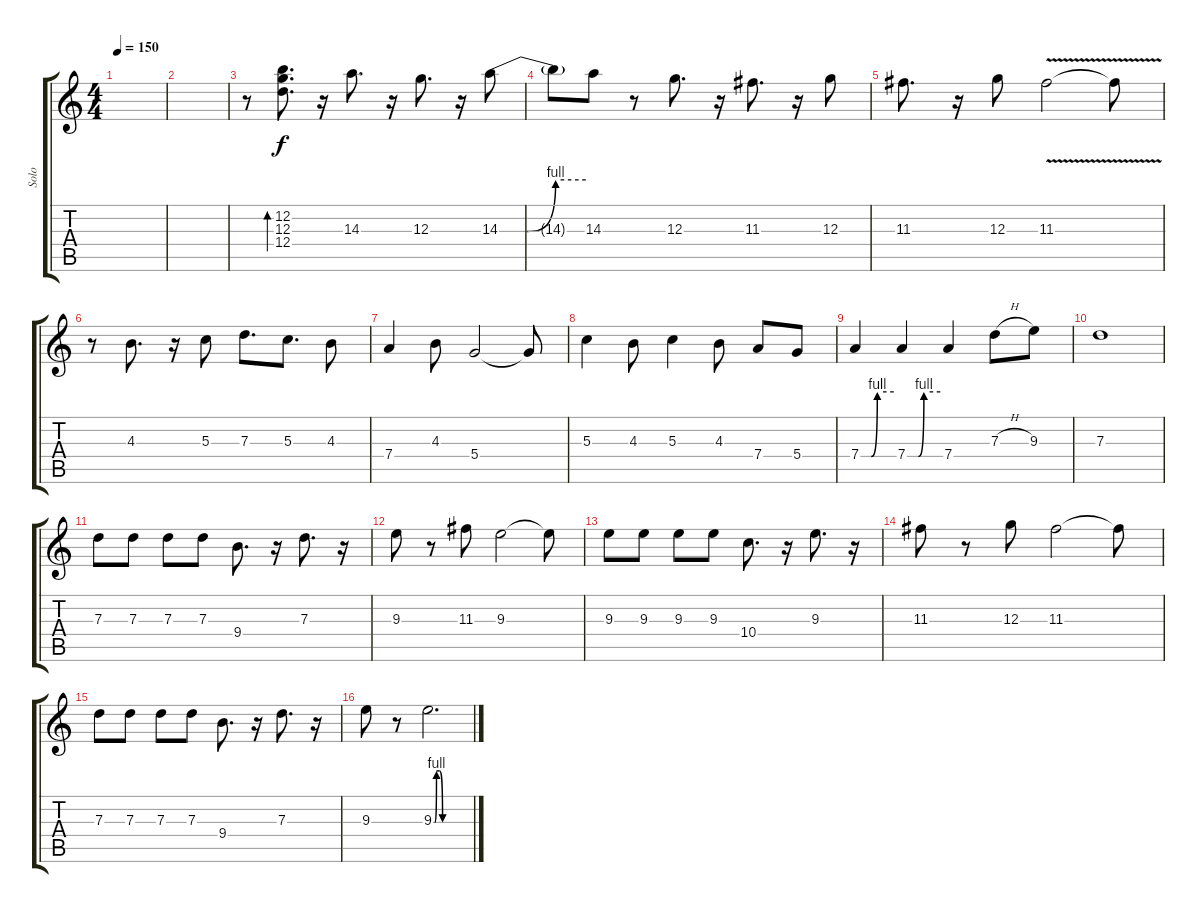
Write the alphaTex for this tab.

\track ("Solo" "Solo") {instrument overdrivenguitar}
\staff {score tabs}
\tuning (E4 B3 G3 D3 A2 E2) {hide}
\ts (4 4)
\tempo 150
\clef g2
\ks c
|
|
r.8 (12.2 12.3 12.4).8{d bd 480} r.16 14.3.8{d} r.16 12.3.8{d} r.16 14.3{be (custom 0 0 15 0 19 0 39 4 60 4)}.8 |
14.3{t}.8 14.3.8 r.8 12.3.8{d} r.16 11.3.8{d} r.16 12.3.8 |
11.3.8{d} r.16 12.3.8 11.3{v}.2 11.3{t}.8 |
r.8 4.3.8{d} r.16 5.3.8 7.3.8{d} 5.3.8{d} 4.3.8 |
7.4.4 4.3.8 5.4.2 5.4{t}.8 |
5.3.4 4.3.8 5.3.4 4.3.8 7.4.8 5.4.8 |
7.4{be (custom 0 0 19 0 30 4 60 4)}.4 7.4{be (custom 0 0 20 0 30 4 60 4)}.4 7.4.4 7.3{h}.8 9.3.8 |
7.3.1 |
7.3.8 7.3.8 7.3.8 7.3.8 9.4.8{d} r.16 7.3.8{d} r.16 |
9.3.8 r.8 11.3.8 9.3.2 9.3{t}.8 |
9.3.8 9.3.8 9.3.8 9.3.8 10.4.8{d} r.16 9.3.8{d} r.16 |
11.3.8 r.8 12.3.8 11.3.2 11.3{t}.8 |
7.3.8 7.3.8 7.3.8 7.3.8 9.4.8{d} r.16 7.3.8{d} r.16 |
9.3.8 r.8 9.3{be (custom 0 0 2 0 5 4 10 4 15 0 20 0 25 0 40 0 60 0)}.2{d}
